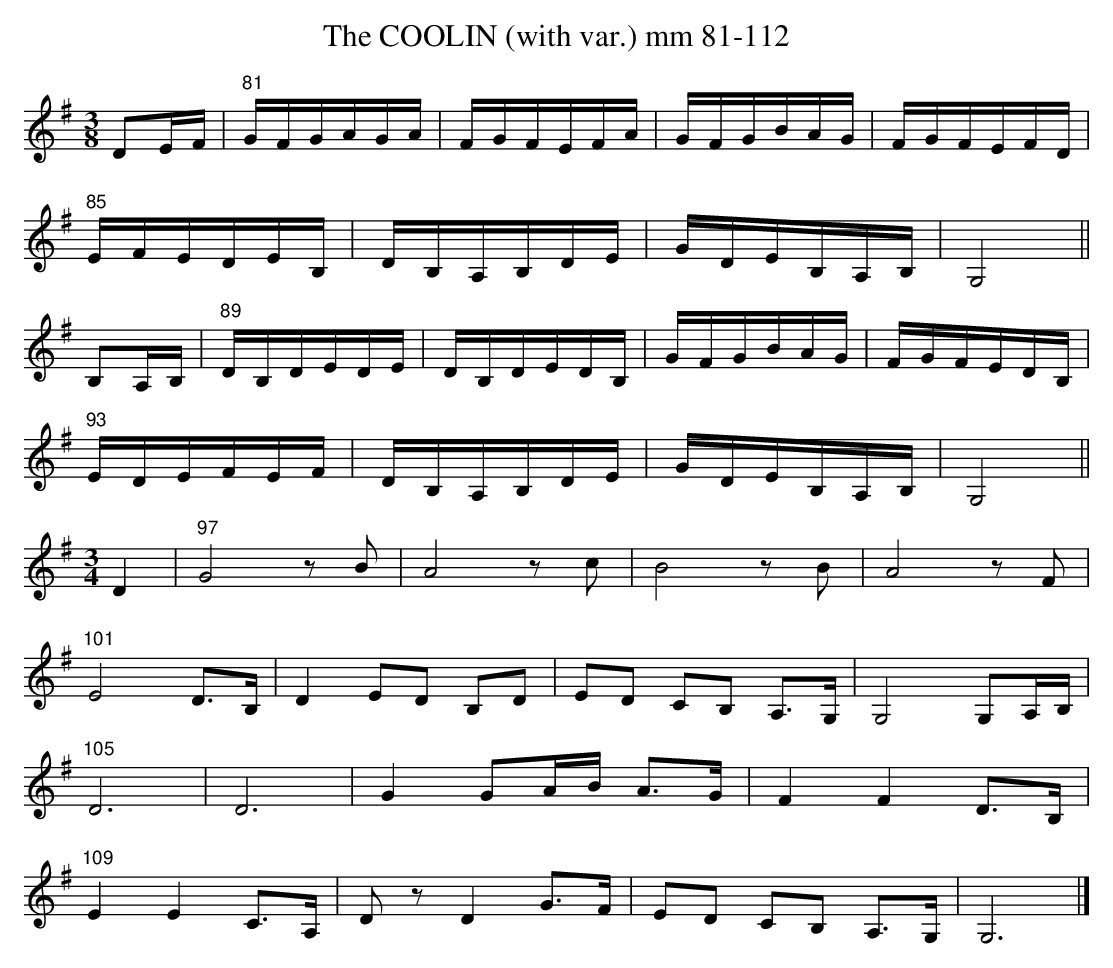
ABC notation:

X:1
T:COOLIN (with var.) mm 81-112, The
Y:"slow"
M:3/8
L:1/16
K:G
D2EF|"81"GFGAGA|FGFEFA|GFGBAG|FGFEFD|
"85"EFEDEB,|DB,A,B,DE|GDEB,A,B,|G,8||
B,2A,B,|"89"DB,DEDE|DB,DEDB,|GFGBAG|FGFEDB,|
"93"EDEFEF|DB,A,B,DE|GDEB,A,B,|G,8||
M:3/4
L:1/8
D2|"97"G4 zB|A4 zc|B4 zB|A4 zF|
"101"E4 D>B,|D2 ED B,D|ED CB, A,>G,|G,4 G,A,/B,/|
"105"D6|D6|G2 GA/B/ A>G|F2 F2 D>B,|
"109"E2 E2 C>A,|Dz D2 G>F|ED CB, A,>G,|G,6|]
